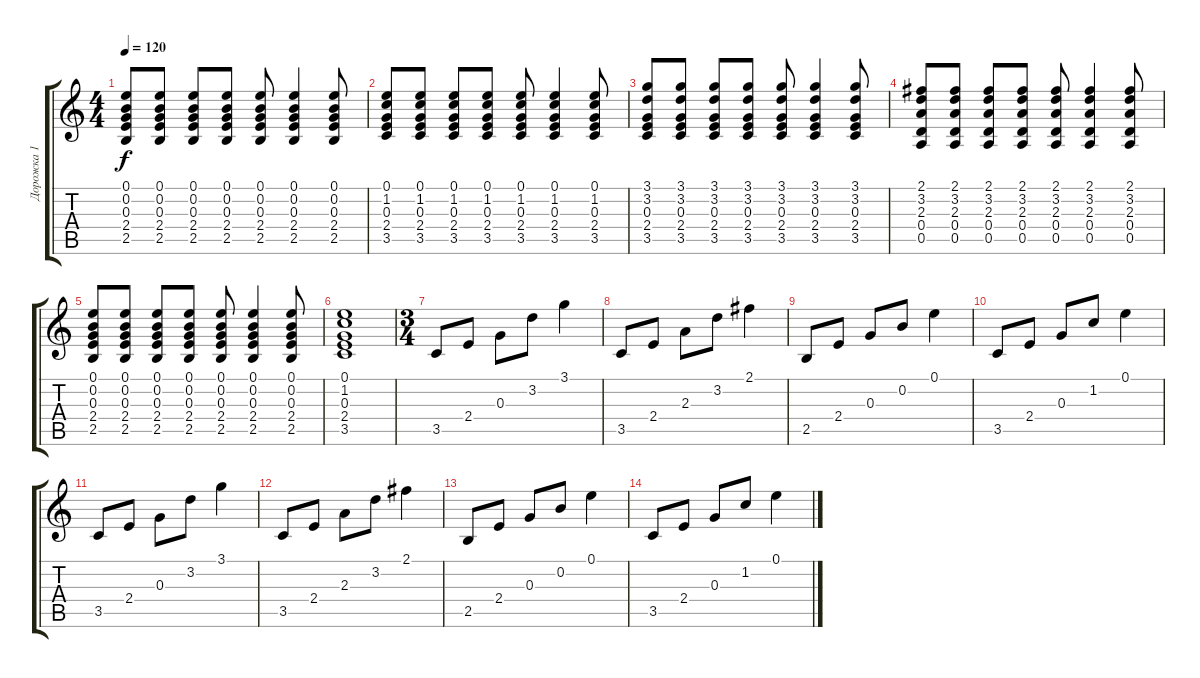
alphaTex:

\track ("Дорожка 1" "Дорожка 1") {instrument acousticguitarsteel}
\staff {score tabs}
\tuning (E4 B3 G3 D3 A2 E2) {hide}
\ts (4 4)
\tempo 120
\clef g2
\ks c
(0.1 0.2 0.3 2.4 2.5).8{dy f} (0.1 0.2 0.3 2.4 2.5).8 (0.1 0.2 0.3 2.4 2.5).8 (0.1 0.2 0.3 2.4 2.5).8 (0.1 0.2 0.3 2.4 2.5).8 (0.1 0.2 0.3 2.4 2.5).4 (0.1 0.2 0.3 2.4 2.5).8 |
(0.1 1.2 0.3 2.4 3.5).8 (0.1 1.2 0.3 2.4 3.5).8 (0.1 1.2 0.3 2.4 3.5).8 (0.1 1.2 0.3 2.4 3.5).8 (0.1 1.2 0.3 2.4 3.5).8 (0.1 1.2 0.3 2.4 3.5).4 (0.1 1.2 0.3 2.4 3.5).8 |
(3.1 3.2 0.3 2.4 3.5).8 (3.1 3.2 0.3 2.4 3.5).8 (3.1 3.2 0.3 2.4 3.5).8 (3.1 3.2 0.3 2.4 3.5).8 (3.1 3.2 0.3 2.4 3.5).8 (3.1 3.2 0.3 2.4 3.5).4 (3.1 3.2 0.3 2.4 3.5).8 |
(2.1 3.2 2.3 0.4 0.5).8 (2.1 3.2 2.3 0.4 0.5).8 (2.1 3.2 2.3 0.4 0.5).8 (2.1 3.2 2.3 0.4 0.5).8 (2.1 3.2 2.3 0.4 0.5).8 (2.1 3.2 2.3 0.4 0.5).4 (2.1 3.2 2.3 0.4 0.5).8 |
(0.1 0.2 0.3 2.4 2.5).8 (0.1 0.2 0.3 2.4 2.5).8 (0.1 0.2 0.3 2.4 2.5).8 (0.1 0.2 0.3 2.4 2.5).8 (0.1 0.2 0.3 2.4 2.5).8 (0.1 0.2 0.3 2.4 2.5).4 (0.1 0.2 0.3 2.4 2.5).8 |
(0.1 1.2 0.3 2.4 3.5).1 |
\ts (3 4)
3.5.8 2.4.8 0.3.8 3.2.8 3.1.4 |
3.5.8 2.4.8 2.3.8 3.2.8 2.1.4 |
2.5.8 2.4.8 0.3.8 0.2.8 0.1.4 |
3.5.8 2.4.8 0.3.8 1.2.8 0.1.4 |
3.5.8 2.4.8 0.3.8 3.2.8 3.1.4 |
3.5.8 2.4.8 2.3.8 3.2.8 2.1.4 |
2.5.8 2.4.8 0.3.8 0.2.8 0.1.4 |
3.5.8 2.4.8 0.3.8 1.2.8 0.1.4
